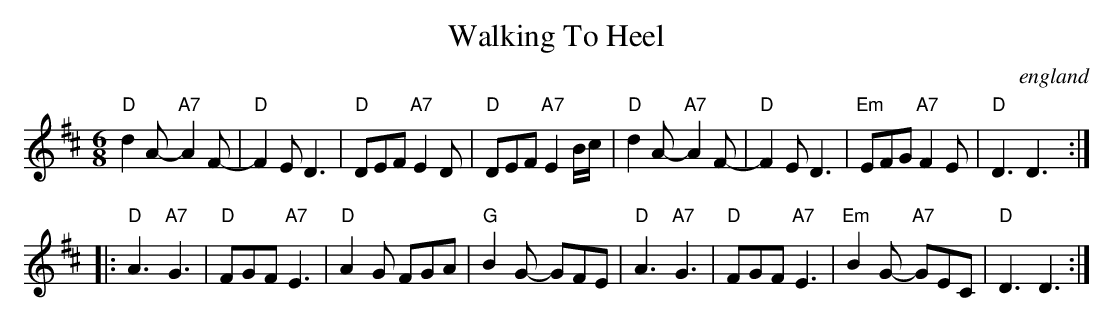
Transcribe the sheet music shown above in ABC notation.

X:1
T:Walking To Heel
O:england
M:6/8
K:D
"D"d2A -"A7"A2F-|"D"F2E D3|"D"DEF "A7"E2D|"D"DEF "A7"E2B/2c/2|"D"d2A -"A7"A2F-\
|"D"F2E D3|"Em"EFG "A7"F2E|"D"D3 D3::
"D"A3 "A7"G3|"D"FGF "A7"E3|"D"A2G FGA|"G"B2G -GFE|"D"A3 "A7"G3|"D"FGF "A7"E3|\
"Em"B2G -"A7"GEC|"D"D3 D3:|
